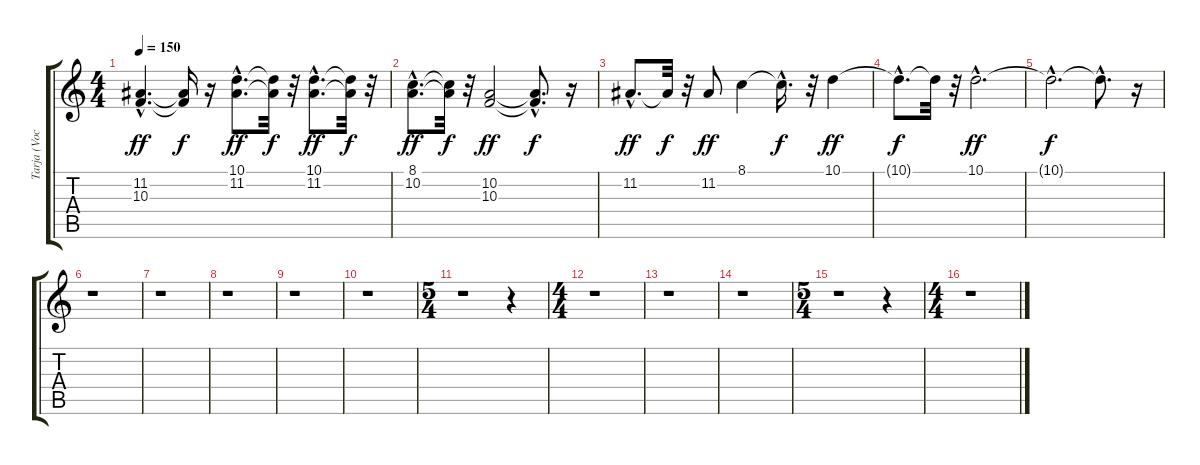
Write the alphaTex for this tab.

\track ("Tarja (Vocals)" "Tarja (Voc") {instrument lead6voice}
\staff {score tabs}
\tuning (E4 B3 G3 D3 A2 E2) {hide}
\ts (4 4)
\tempo 150
\clef g2
\ks c
(11.2{hac} 10.3{hac}).4{d dy ff} (11.2{t} 10.3{t}).16{dy f} r.16 (10.1{hac} 11.2{hac}).8{d dy ff} (10.1{t} 11.2{t}).32{dy f} r.32 (10.1{hac} 11.2{hac}).8{d dy ff} (10.1{t} 11.2{t}).32{dy f} r.32 |
(8.1{hac} 10.2{hac}).8{d dy ff} (8.1{t} 10.2{t}).32{dy f} r.32 (10.2 10.3).2{dy ff} (10.2{hac t} 10.3{hac t}).8{d dy f} r.16 |
11.2{hac}.8{d dy ff} 11.2{t}.32{dy f} r.32 11.2.8{dy ff} 8.1.4 8.1{hac t}.16{d dy f} r.32 10.1.4{dy ff} |
10.1{hac t}.8{d dy f} 10.1{t}.32 r.32 10.1{hac}.2{d dy ff} |
10.1{hac t}.2{d dy f} 10.1{hac t}.8{d} r.16 |
r.1 |
r.1 |
r.1 |
r.1 |
r.1 |
\ts (5 4)
r.1 r.4 |
\ts (4 4)
r.1 |
r.1 |
r.1 |
\ts (5 4)
r.1 r.4 |
\ts (4 4)
r.1
